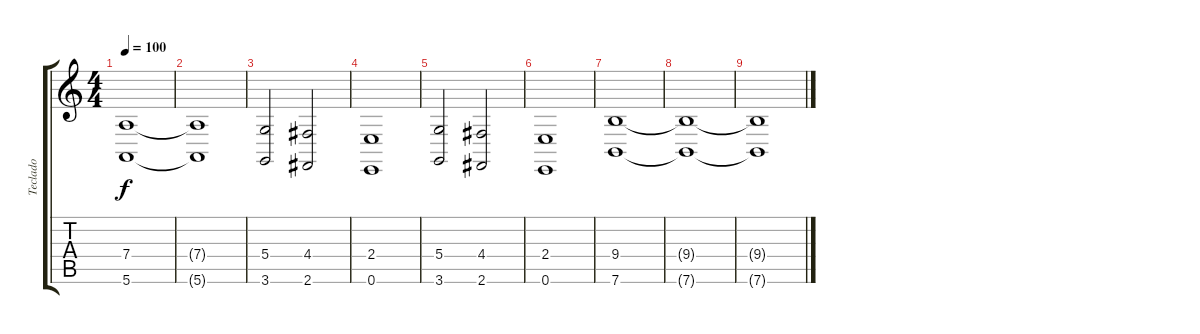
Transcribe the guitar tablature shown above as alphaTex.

\track ("Teclado" "Teclado") {instrument stringensemble2}
\staff {score tabs}
\tuning (E4 B3 G3 D3 A2 E2) {hide}
\ts (4 4)
\tempo 100
\clef g2
\ks c
(7.4 5.6).1{dy f} |
(7.4{t} 5.6{t}).1 |
(5.4 3.6).2 (4.4 2.6).2 |
(2.4 0.6).1 |
(5.4 3.6).2 (4.4 2.6).2 |
(2.4 0.6).1 |
(9.4 7.6).1 |
(9.4{t} 7.6{t}).1 |
(9.4{t} 7.6{t}).1
